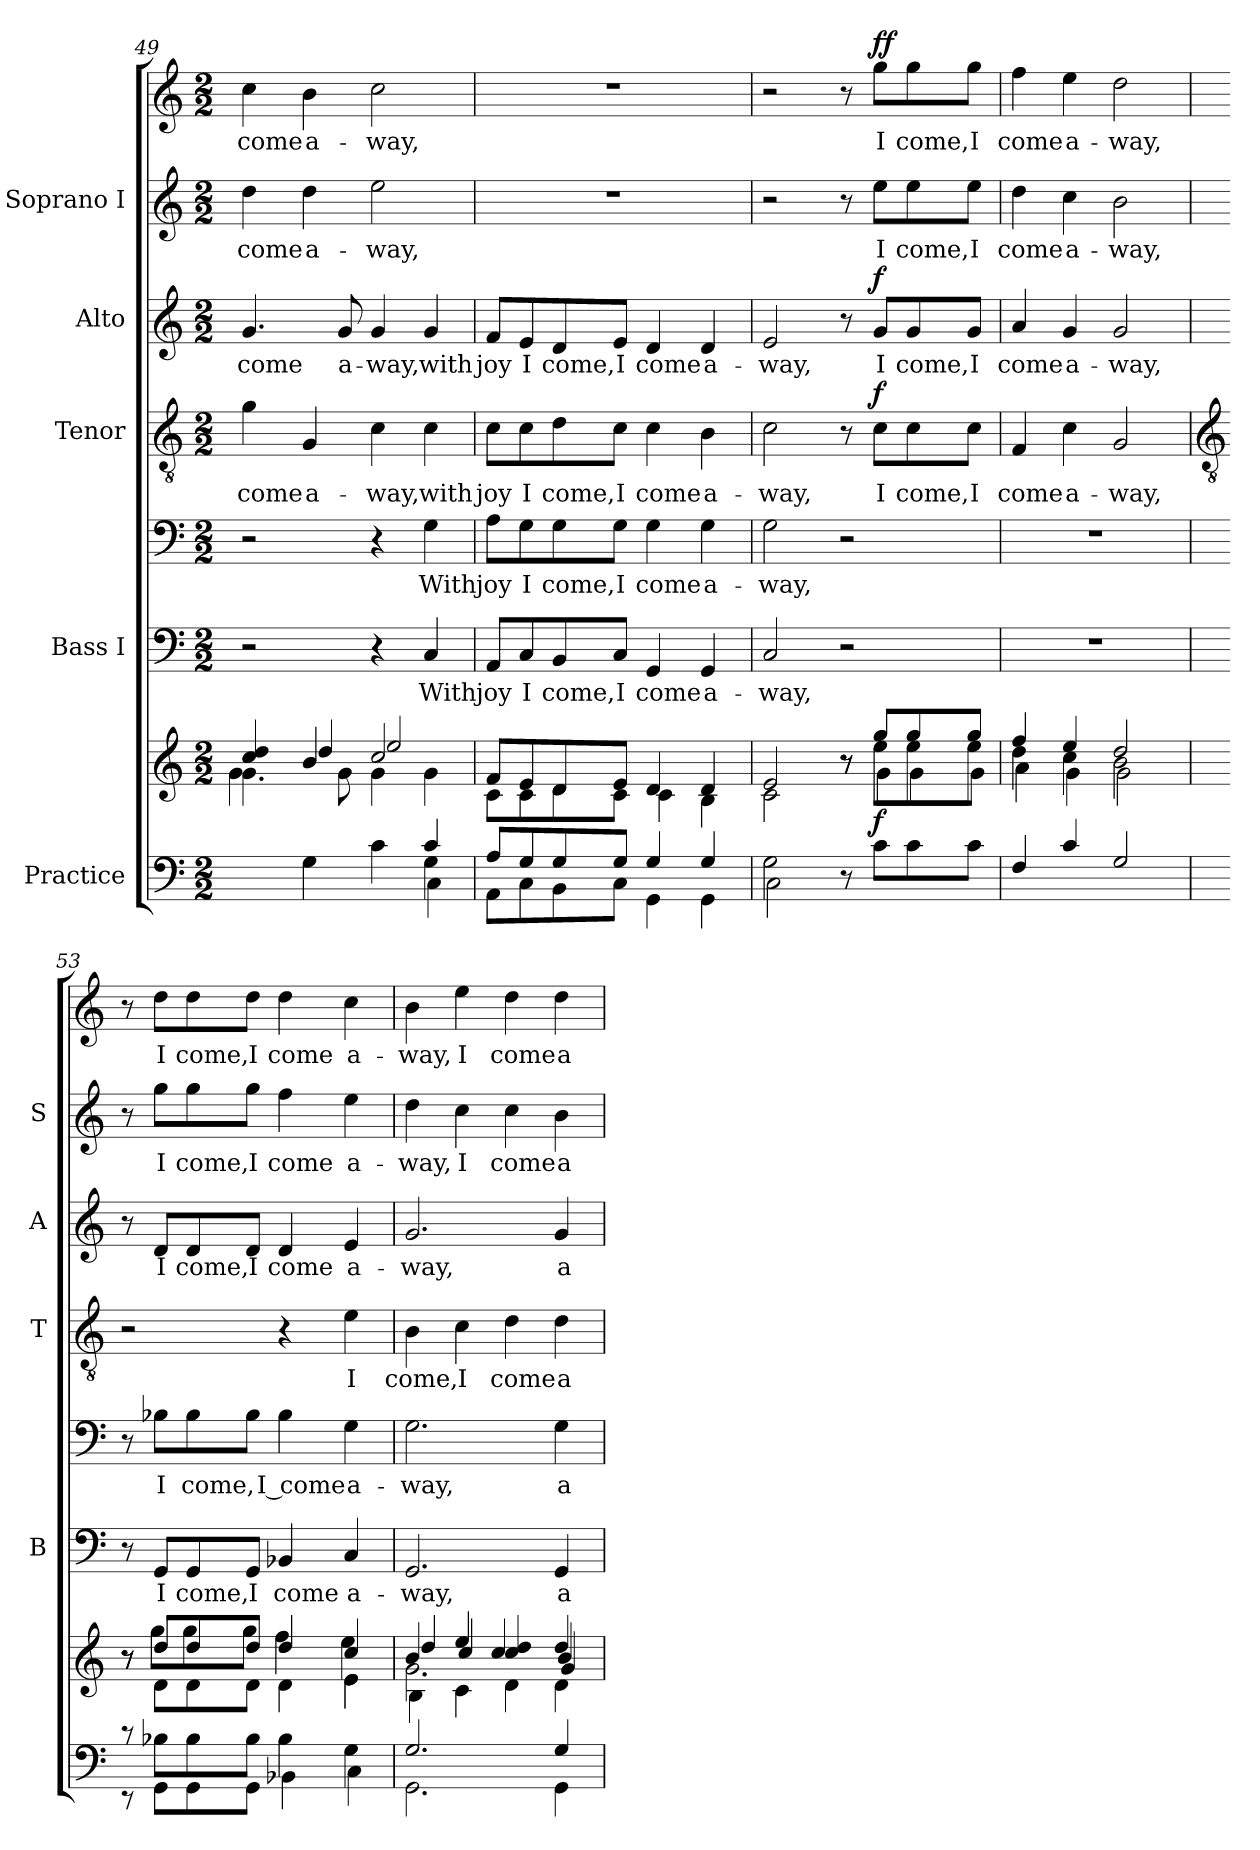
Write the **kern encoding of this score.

**kern	**kern	**dynam	**kern	**text	**kern	**text	**dynam	**kern	**text	**dynam	**kern	**text	**dynam	**kern	**text	**kern	**text	**dynam
*part5	*part5	*part5	*part4	*part4	*part4	*part4	*part4	*part3	*part3	*part3	*part2	*part2	*part2	*part1	*part1	*part1	*part1	*part1
*staff8	*staff7	*staff7/8	*staff6	*staff6	*staff5	*staff5	*staff5/6	*staff4	*staff4	*staff4	*staff3	*staff3	*staff3	*staff2	*staff2	*staff1	*staff1	*staff1/2
*I"Practice	*	*	*I"Bass I	*	*	*	*	*I"Tenor	*	*	*I"Alto	*	*	*I"Soprano I	*	*	*	*
*	*	*	*I'B	*	*	*	*	*I'T	*	*	*I'A	*	*	*I'S	*	*	*	*
*clefF4	*clefG2	*	*clefF4	*	*clefF4	*	*	*clefGv2	*	*	*clefG2	*	*	*clefG2	*	*clefG2	*	*
*k[]	*k[]	*	*k[]	*	*k[]	*	*	*k[]	*	*	*k[]	*	*	*k[]	*	*k[]	*	*
*C:	*C:	*	*C:	*	*C:	*	*	*C:	*	*	*C:	*	*	*C:	*	*C:	*	*
*M2/2	*M2/2	*	*M2/2	*	*M2/2	*	*	*M2/2	*	*	*M2/2	*	*	*M2/2	*	*M2/2	*	*
=49	=49	=49	=49	=49	=49	=49	=49	=49	=49	=49	=49	=49	=49	=49	=49	=49	=49	=49
*^	*^	*	*	*	*	*	*	*	*	*	*	*	*	*	*	*	*	*
*	*^	*	*^	*	*	*	*	*	*	*	*	*	*	*	*	*	*	*	*	*
*	*	*	*	*	*^	*	*	*	*	*	*	*	*	*	*	*	*	*	*	*	*	*
!	!	!	!	!	!	!	!	!	!	!	!	!	!	!LO:LY:b	!	!	!LO:LY:b	!	!	!LO:LY:b	!	!LO:LY:b	!
4ryy	2ryy	2ryy	4cc/	4cc/ 4dd/	4.g\	4g	.	2r	.	2r	.	.	4g	come	.	4.g	come	.	4dd	come	4cc	come	.
!	!	!	!	!	!	!	!	!	!	!	!	!	!	!LO:LY:b	!	!	!	!	!	!LO:LY:b	!	!LO:LY:b	!
4G	.	.	4b/	4dd/	.	2.ryy	.	.	.	.	.	.	4G	a-	.	.	.	.	4dd	a-	4b	a-	.
!	!	!	!	!	!	!	!	!	!	!	!	!	!	!	!	!	!LO:LY:b	!	!	!	!	!	!
.	.	.	.	.	8g\	.	.	.	.	.	.	.	.	.	.	8g	a-	.	.	.	.	.	.
!	!	!	!	!	!	!	!	!	!	!	!	!	!	!LO:LY:b	!	!	!LO:LY:b	!	!	!LO:LY:b	!	!LO:LY:b	!
4c	4ryy	4ryy	2cc/	2ee/	4g\	.	.	4r	.	4r	.	.	4c	-way,	.	4g	-way,	.	2ee	-way,	2cc	-way,	.
!	!	!	!	!	!	!	!	!	!LO:LY:b	!	!LO:LY:b	!LO:DY:b=2	!	!LO:LY:b	!	!	!LO:LY:b	!	!	!	!	!	!
!	!	!	!	!	!	!	!	!	!	!	!	!LO:DY:n=1:b	!	!	!	!	!	!	!	!	!	!	!
4c	4G	4C\	.	.	4g\	.	.	4C	With	4G	With	mf mf	4c	with	.	4g	with	.	.	.	.	.	.
=50	=50	=50	=50	=50	=50	=50	=50	=50	=50	=50	=50	=50	=50	=50	=50	=50	=50	=50	=50	=50	=50	=50	=50
!	!	!	!	!	!	!	!	!	!LO:LY:b	!	!LO:LY:b	!	!	!LO:LY:b	!	!	!LO:LY:b	!	!	!	!	!	!
*	*v	*v	*	*	*	*	*	*	*	*	*	*	*	*	*	*	*	*	*	*	*	*	*
8AL	8AA\L	1ryy	1ryy	8fL	8cL	.	8AA/L	-joy	8A\L	joy	.	8c\L	joy	.	8f/L	joy	.	1r	.	1r	.	.
!	!	!	!	!	!	!	!	!LO:LY:b	!	!LO:LY:b	!	!	!LO:LY:b	!	!	!LO:LY:b	!	!	!	!	!	!
8G	8C\	.	.	8e	8c	.	8C/	I	8G\	I	.	8c\	I	.	8e/	I	.	.	.	.	.	.
!	!	!	!	!	!	!	!	!LO:LY:b	!	!LO:LY:b	!	!	!LO:LY:b	!	!	!LO:LY:b	!	!	!	!	!	!
8G	8BB\	.	.	8d	8d	.	8BB/	come,	8G\	come,	.	8d\	come,	.	8d/	come,	.	.	.	.	.	.
!	!	!	!	!	!	!	!	!LO:LY:b	!	!LO:LY:b	!	!	!LO:LY:b	!	!	!LO:LY:b	!	!	!	!	!	!
8GJ	8C\J	.	.	8eJ	8cJ	.	8C/J	I	8G\J	I	.	8c\J	I	.	8e/J	I	.	.	.	.	.	.
!	!	!	!	!	!	!	!	!LO:LY:b	!	!LO:LY:b	!	!	!LO:LY:b	!	!	!LO:LY:b	!	!	!	!	!	!
4G	4GG\	.	.	4d	4c	.	4GG	come	4G	come	.	4c	come	.	4d	come	.	.	.	.	.	.
!	!	!	!	!	!	!	!	!LO:LY:b	!	!LO:LY:b	!	!	!LO:LY:b	!	!	!LO:LY:b	!	!	!	!	!	!
4G	4GG\	.	.	4d	4B	.	4GG	a-	4G	a-	.	4B	a-	.	4d	a-	.	.	.	.	.	.
=51	=51	=51	=51	=51	=51	=51	=51	=51	=51	=51	=51	=51	=51	=51	=51	=51	=51	=51	=51	=51	=51	=51
*	*^	*	*	*	*	*	*	*	*	*	*	*	*	*	*	*	*	*	*	*	*	*
!	!	!	!	!	!	!	!	!	!LO:LY:b	!	!LO:LY:b	!	!	!LO:LY:b	!	!	!LO:LY:b	!	!	!	!	!	!
2ryy	2G	2C\	2ryy	2ryy	2e	2c	.	2C	way,	2G	-way,	.	2c	-way,	.	2e	-way,	.	2r	.	2r	.	.
8r	2ryy	2ryy	8r	8r	8r	2ryy	.	2r	.	2r	.	.	8r	.	.	8r	.	.	8r	.	8r	.	.
!	!	!	!	!	!	!	!LO:DY:b	!	!	!	!	!	!	!LO:LY:b	!LO:DY:b	!	!LO:LY:b	!LO:DY:b	!	!LO:LY:b	!	!LO:LY:b	!LO:DY:b=2
!	!	!	!	!	!	!	!	!	!	!	!	!	!	!	!	!	!	!	!	!	!	!	!LO:DY:n=1:b
8cL	.	.	8ggL	8eeL	8g\L	.	f	.	.	.	.	.	8c\L	I	f	8g/L	I	f	8ee\L	I	8gg\L	I	f f
!	!	!	!	!	!	!	!	!	!	!	!	!	!	!LO:LY:b	!	!	!LO:LY:b	!	!	!LO:LY:b	!	!LO:LY:b	!
8c	.	.	8gg	8ee	8g\	.	.	.	.	.	.	.	8c\	come,	.	8g/	come,	.	8ee\	come,	8gg\	come,	.
!	!	!	!	!	!	!	!	!	!	!	!	!	!	!LO:LY:b	!	!	!LO:LY:b	!	!	!LO:LY:b	!	!LO:LY:b	!
8cJ	.	.	8ggJ	8eeJ	8g\J	.	.	.	.	.	.	.	8c\J	I	.	8g/J	I	.	8ee\J	I	8gg\J	I	.
*	*	*	*	*	*v	*v	*	*	*	*	*	*	*	*	*	*	*	*	*	*	*	*	*
=52	=52	=52	=52	=52	=52	=52	=52	=52	=52	=52	=52	=52	=52	=52	=52	=52	=52	=52	=52	=52	=52	=52
!	!	!	!	!	!	!	!	!	!	!	!	!	!LO:LY:b	!	!	!LO:LY:b	!	!	!LO:LY:b	!	!LO:LY:b	!
4F	1ryy	1ryy	4ff	4dd	4a\	.	1r	.	1r	.	.	4F	come	.	4a	come	.	4dd	come	4ff	come	.
!	!	!	!	!	!	!	!	!	!	!	!	!	!LO:LY:b	!	!	!LO:LY:b	!	!	!LO:LY:b	!	!LO:LY:b	!
4c	.	.	4ee	4cc	4g\	.	.	.	.	.	.	4c	a-	.	4g	a-	.	4cc	a-	4ee	a-	.
!	!	!	!	!	!	!	!	!	!	!	!	!	!LO:LY:b	!	!	!LO:LY:b	!	!	!LO:LY:b	!	!LO:LY:b	!
2G	.	.	2dd	2b	2g\	.	.	.	.	.	.	2G	-way,	.	2g	-way,	.	2b	-way,	2dd	-way,	.
*	*	*	*v	*v	*v	*	*	*	*	*	*	*	*	*	*	*	*	*	*	*	*	*
!!LO:LB:g=z
=53	=53	=53	=53	=53	=53	=53	=53	=53	=53	=53	=53	=53	=53	=53	=53	=53	=53	=53	=53	=53
*	*	*	*	*	*	*	*	*	*	*clefGv2	*	*	*	*	*	*	*	*	*	*
*	*	*	*^	*	*	*	*	*	*	*	*	*	*	*	*	*	*	*	*	*
*	*	*	*	*^	*	*	*	*	*	*	*	*	*	*	*	*	*	*	*	*	*
*	*	*	*	*	*^	*	*	*	*	*	*	*	*	*	*	*	*	*	*	*	*	*
2ryy	8r	8r	8r	8r	8r	2.ryy	.	8r	.	8r	.	.	2r	.	.	8r	.	.	8r	.	8r	.	.
!	!	!	!	!	!	!	!	!	!LO:LY:b	!	!LO:LY:b	!	!	!	!	!	!LO:LY:b	!	!	!LO:LY:b	!	!LO:LY:b	!
.	8B-XL	8GG\L	8ddL	8ggL	8d\L	.	.	8GG/L	-I	8B-X\L	I	.	.	.	.	8d/L	I	.	8gg\L	-I	8dd\L	I	.
!	!	!	!	!	!	!	!	!	!LO:LY:b	!	!LO:LY:b	!	!	!	!	!	!LO:LY:b	!	!	!LO:LY:b	!	!LO:LY:b	!
.	8B-	8GG\	8dd	8gg	8d\	.	.	8GG/	come,	8B-\	come,	.	.	.	.	8d/	come,	.	8gg\	come,	8dd\	come,	.
!	!	!	!	!	!	!	!	!	!LO:LY:b	!	!	!	!	!	!	!	!LO:LY:b	!	!	!LO:LY:b	!	!LO:LY:b	!
.	8B-J	8GG\J	8ddJ	8ggJ	8d\J	.	.	8GG/J	I	8B-\J	.	.	.	.	.	8d/J	I	.	8gg\J	I	8dd\J	I	.
!	!	!	!	!	!	!	!	!	!LO:LY:b	!	!LO:LY:b	!	!	!	!	!	!LO:LY:b	!	!	!LO:LY:b	!	!LO:LY:b	!
4ryy	4B-	4BB-X\	4dd	4ff	4d\	.	.	4BB-X	come	4B-	I come	.	4r	.	.	4d	come	.	4ff	come	4dd	come	.
!	!	!	!	!	!	!	!	!	!LO:LY:b	!	!LO:LY:b	!	!	!LO:LY:b	!	!	!LO:LY:b	!	!	!LO:LY:b	!	!LO:LY:b	!
4ryy	4G	4C\	4cc	4ee	4e\	4e\	.	4C	a-	4G	a-	.	4e	I	.	4e	a-	.	4ee	a-	4cc	a-	.
=54	=54	=54	=54	=54	=54	=54	=54	=54	=54	=54	=54	=54	=54	=54	=54	=54	=54	=54	=54	=54	=54	=54	=54
!	!	!	!	!	!	!	!	!	!LO:LY:b	!	!LO:LY:b	!	!	!LO:LY:b	!	!	!LO:LY:b	!	!	!LO:LY:b	!	!LO:LY:b	!
*	*v	*v	*	*	*	*	*	*	*	*	*	*	*	*	*	*	*	*	*	*	*	*	*
2.G/	2.GG	4b/	4dd/	2.g\	4B	.	2.GG	-way,	2.G	-way,	.	4B	come,	.	2.g	-way,	.	4dd	-way,	4b	-way,	.
!	!	!	!	!	!	!	!	!	!	!	!	!	!LO:LY:b	!	!	!	!	!	!LO:LY:b	!	!LO:LY:b	!
.	.	4ee/	4cc/	.	4c	.	.	.	.	.	.	4c	I	.	.	.	.	4cc	I	4ee	I	.
!	!	!	!	!	!	!	!	!	!	!	!	!	!LO:LY:b	!	!	!	!	!	!LO:LY:b	!	!LO:LY:b	!
.	.	4cc/ 4dd/	4cc/	.	4d	.	.	.	.	.	.	4d	come	.	.	.	.	4cc	come	4dd	come	.
!	!	!	!	!	!	!	!	!LO:LY:b	!	!LO:LY:b	!	!	!LO:LY:b	!	!	!LO:LY:b	!	!	!LO:LY:b	!	!LO:LY:b	!
4G/	4GG	4dd/	4b/	4g	4d	.	4GG	a-	4G	a-	.	4d	a-	.	4g	a-	.	4b	a-	4dd	a-	.
*v	*v	*	*	*	*	*	*	*	*	*	*	*	*	*	*	*	*	*	*	*	*	*
*	*v	*v	*v	*v	*	*	*	*	*	*	*	*	*	*	*	*	*	*	*	*	*
=	=	=	=	=	=	=	=	=	=	=	=	=	=	=	=	=	=	=
*-	*-	*-	*-	*-	*-	*-	*-	*-	*-	*-	*-	*-	*-	*-	*-	*-	*-	*-
